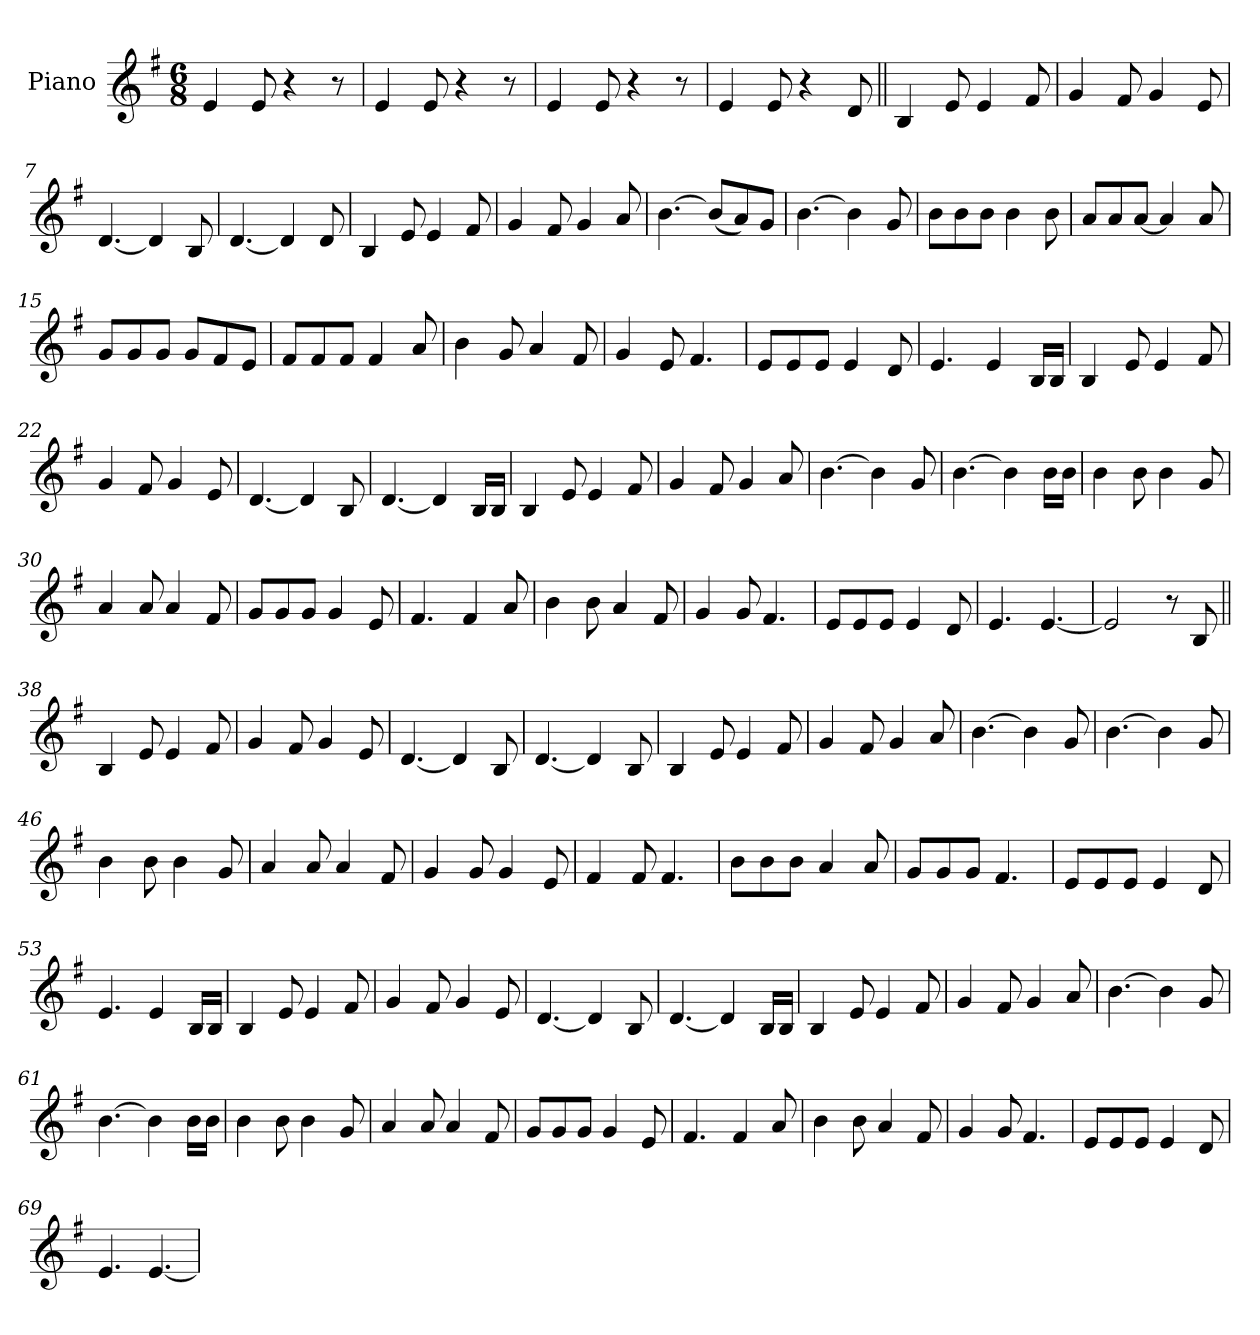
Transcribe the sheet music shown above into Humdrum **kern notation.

**kern
*part1
*staff1
*I"Piano
*I'Pno.
*clefG2
*k[f#]
*M6/8
*MM180
=1
4e!
8e!
4r
8r
=2
4e!
8e!
4r
8r
=3
4e!
8e!
4r
8r
=4
4e!
8e!
4r
8d
=5||
4B
8e
4e
8f#
=6
4g
8f#
4g
8e
=7
[4.d
4d]
8B
=8
[4.d
4d]
8d
=9
4B
8e
4e
8f#
=10
4g
8f#
4g
8a
=11
[4.b
(8bL]
8a)
8gJ
=12
[4.b
4b]
8g
=13
8bL
8b
8bJ
4b
8b
=14
8aL
8a
[8aJ
4a]
8a
=15
8gL
8g
8gJ
8gL
8f#
8eJ
=16
8f#L
8f#
8f#J
4f#
8a
=17
4b
8g
4a
8f#
=18
4g
8e
4.f#
=19
8eL
8e
8eJ
4e
8d
=20
4.e
4e
16BLL
16BJJ
=21
4B
8e
4e
8f#
=22
4g
8f#
4g
8e
=23
[4.d
4d]
8B
=24
[4.d
4d]
16BLL
16BJJ
=25
4B
8e
4e
8f#
=26
4g
8f#
4g
8a
=27
[4.b
4b]
8g
=28
[4.b
4b]
16bLL
16bJJ
=29
4b
8b
4b
8g
=30
4a
8a
4a
8f#
=31
8gL
8g
8gJ
4g
8e
=32
4.f#
4f#
8a
=33
4b
8b
4a
8f#
=34
4g
8g
4.f#
=35
8eL
8e
8eJ
4e
8d
=36
4.e
[4.e
=37
2e]
8r
8B
=38||
4B
8e
4e
8f#
=39
4g
8f#
4g
8e
=40
[4.d
4d]
8B
=41
[4.d
4d]
8B
=42
4B
8e
4e
8f#
=43
4g
8f#
4g
8a
=44
[4.b
4b]
8g
=45
[4.b
4b]
8g
=46
4b
8b
4b
8g
=47
4a
8a
4a
8f#
=48
4g
8g
4g
8e
=49
4f#
8f#
4.f#
=50
8bL
8b
8bJ
4a
8a
=51
8gL
8g
8gJ
4.f#
=52
8eL
8e
8eJ
4e
8d
=53
4.e
4e
16BLL
16BJJ
=54
4B
8e
4e
8f#
=55
4g
8f#
4g
8e
=56
[4.d
4d]
8B
=57
[4.d
4d]
16BLL
16BJJ
=58
4B
8e
4e
8f#
=59
4g
8f#
4g
8a
=60
[4.b
4b]
8g
=61
[4.b
4b]
16bLL
16bJJ
=62
4b
8b
4b
8g
=63
4a
8a
4a
8f#
=64
8gL
8g
8gJ
4g
8e
=65
4.f#
4f#
8a
=66
4b
8b
4a
8f#
=67
4g
8g
4.f#
=68
8eL
8e
8eJ
4e
8d
=69
4.e
[4.e
=
*-
